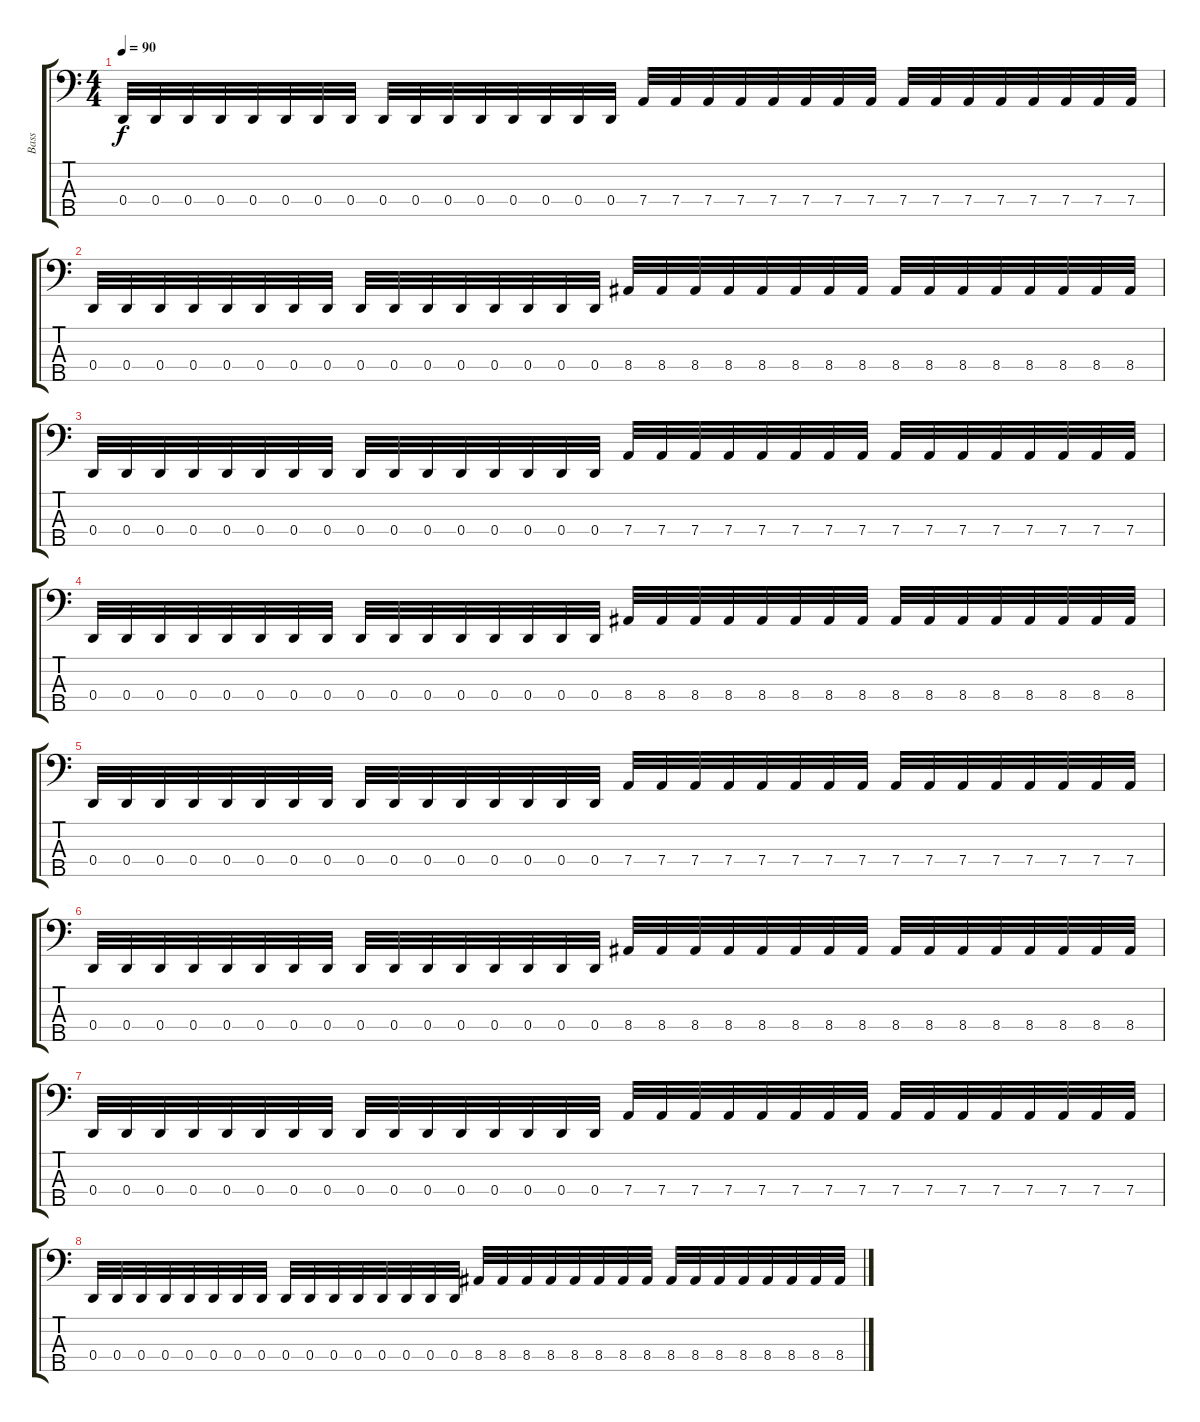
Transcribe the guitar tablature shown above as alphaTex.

\track ("Bass" "Bass") {instrument electricbasspick}
\staff {score tabs}
\tuning (F2 C2 G1 D1 A0) {hide}
\ts (4 4)
\tempo 90
\clef f4
\ks c
0.4.32{dy f} 0.4.32 0.4.32 0.4.32 0.4.32 0.4.32 0.4.32 0.4.32 0.4.32 0.4.32 0.4.32 0.4.32 0.4.32 0.4.32 0.4.32 0.4.32 7.4.32 7.4.32 7.4.32 7.4.32 7.4.32 7.4.32 7.4.32 7.4.32 7.4.32 7.4.32 7.4.32 7.4.32 7.4.32 7.4.32 7.4.32 7.4.32 |
0.4.32 0.4.32 0.4.32 0.4.32 0.4.32 0.4.32 0.4.32 0.4.32 0.4.32 0.4.32 0.4.32 0.4.32 0.4.32 0.4.32 0.4.32 0.4.32 8.4.32 8.4.32 8.4.32 8.4.32 8.4.32 8.4.32 8.4.32 8.4.32 8.4.32 8.4.32 8.4.32 8.4.32 8.4.32 8.4.32 8.4.32 8.4.32 |
0.4.32 0.4.32 0.4.32 0.4.32 0.4.32 0.4.32 0.4.32 0.4.32 0.4.32 0.4.32 0.4.32 0.4.32 0.4.32 0.4.32 0.4.32 0.4.32 7.4.32 7.4.32 7.4.32 7.4.32 7.4.32 7.4.32 7.4.32 7.4.32 7.4.32 7.4.32 7.4.32 7.4.32 7.4.32 7.4.32 7.4.32 7.4.32 |
0.4.32 0.4.32 0.4.32 0.4.32 0.4.32 0.4.32 0.4.32 0.4.32 0.4.32 0.4.32 0.4.32 0.4.32 0.4.32 0.4.32 0.4.32 0.4.32 8.4.32 8.4.32 8.4.32 8.4.32 8.4.32 8.4.32 8.4.32 8.4.32 8.4.32 8.4.32 8.4.32 8.4.32 8.4.32 8.4.32 8.4.32 8.4.32 |
0.4.32 0.4.32 0.4.32 0.4.32 0.4.32 0.4.32 0.4.32 0.4.32 0.4.32 0.4.32 0.4.32 0.4.32 0.4.32 0.4.32 0.4.32 0.4.32 7.4.32 7.4.32 7.4.32 7.4.32 7.4.32 7.4.32 7.4.32 7.4.32 7.4.32 7.4.32 7.4.32 7.4.32 7.4.32 7.4.32 7.4.32 7.4.32 |
0.4.32 0.4.32 0.4.32 0.4.32 0.4.32 0.4.32 0.4.32 0.4.32 0.4.32 0.4.32 0.4.32 0.4.32 0.4.32 0.4.32 0.4.32 0.4.32 8.4.32 8.4.32 8.4.32 8.4.32 8.4.32 8.4.32 8.4.32 8.4.32 8.4.32 8.4.32 8.4.32 8.4.32 8.4.32 8.4.32 8.4.32 8.4.32 |
0.4.32 0.4.32 0.4.32 0.4.32 0.4.32 0.4.32 0.4.32 0.4.32 0.4.32 0.4.32 0.4.32 0.4.32 0.4.32 0.4.32 0.4.32 0.4.32 7.4.32 7.4.32 7.4.32 7.4.32 7.4.32 7.4.32 7.4.32 7.4.32 7.4.32 7.4.32 7.4.32 7.4.32 7.4.32 7.4.32 7.4.32 7.4.32 |
0.4.32 0.4.32 0.4.32 0.4.32 0.4.32 0.4.32 0.4.32 0.4.32 0.4.32 0.4.32 0.4.32 0.4.32 0.4.32 0.4.32 0.4.32 0.4.32 8.4.32 8.4.32 8.4.32 8.4.32 8.4.32 8.4.32 8.4.32 8.4.32 8.4.32 8.4.32 8.4.32 8.4.32 8.4.32 8.4.32 8.4.32 8.4.32
